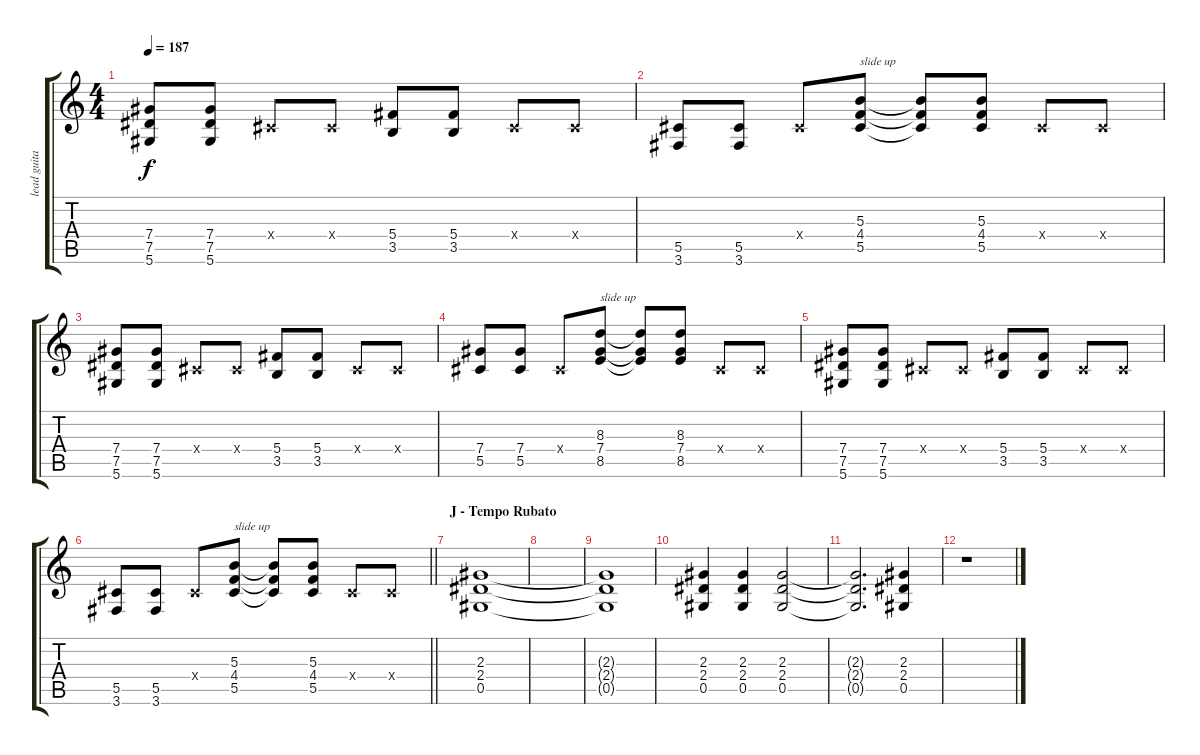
\track ("lead guitar" "lead guita") {instrument distortionguitar}
\staff {score tabs}
\tuning (Eb4 Bb3 Gb3 Db3 Ab2 Eb2) {hide}
\ts (4 4)
\tempo 187
\clef g2
\ks c
(7.4 7.5 5.6).8{dy f} (7.4 7.5 5.6).8 0.4{x}.8 0.4{x}.8 (5.4 3.5).8 (5.4 3.5).8 0.4{x}.8 0.4{x}.8 |
(5.5 3.6).8 (5.5 3.6).8 0.4{x}.8 (5.3 4.4 5.5).8{txt "slide up"} (5.3{t} 4.4{t} 5.5{t}).8 (5.3 4.4 5.5).8 0.4{x}.8 0.4{x}.8 |
(7.4 7.5 5.6).8 (7.4 7.5 5.6).8 0.4{x}.8 0.4{x}.8 (5.4 3.5).8 (5.4 3.5).8 0.4{x}.8 0.4{x}.8 |
(7.4 5.5).8 (7.4 5.5).8 0.4{x}.8 (8.3 7.4 8.5).8{txt "slide up"} (8.3{t} 7.4{t} 8.5{t}).8 (8.3 7.4 8.5).8 0.4{x}.8 0.4{x}.8 |
(7.4 7.5 5.6).8 (7.4 7.5 5.6).8 0.4{x}.8 0.4{x}.8 (5.4 3.5).8 (5.4 3.5).8 0.4{x}.8 0.4{x}.8 |
\barLineRight lightlight
(5.5 3.6).8 (5.5 3.6).8 0.4{x}.8 (5.3 4.4 5.5).8{txt "slide up"} (5.3{t} 4.4{t} 5.5{t}).8 (5.3 4.4 5.5).8 0.4{x}.8 0.4{x}.8 |
\section ("" "J - Tempo Rubato")
(2.3 2.4 0.5).1 |
|
(2.3{t} 2.4{t} 0.5{t}).1 |
(2.3 2.4 0.5).4 (2.3 2.4 0.5).4 (2.3 2.4 0.5).2 |
(2.3{t} 2.4{t} 0.5{t}).2{d} (2.3 2.4 0.5).4 |
r.1
